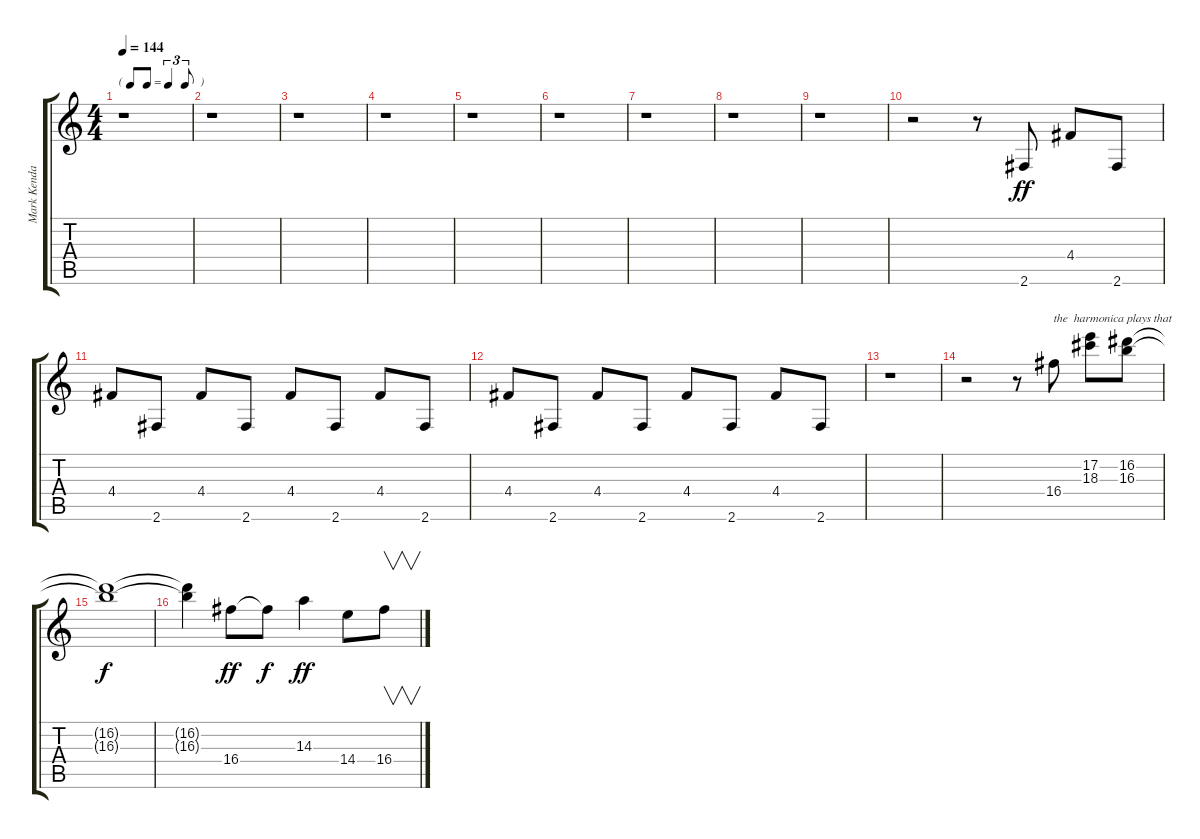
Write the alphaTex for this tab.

\track ("Mark Kendall (clean)" "Mark Kenda") {instrument electricguitarclean}
\staff {score tabs}
\tuning (E4 B3 G3 D3 A2 E2) {hide}
\ts (4 4)
\tf triplet8th
\tempo 144
\clef g2
\ks c
r.1{dy f} |
r.1 |
r.1 |
r.1 |
r.1 |
r.1 |
r.1 |
r.1 |
r.1 |
r.2 r.8 2.6.8{dy ff} 4.4.8 2.6.8 |
4.4.8 2.6.8 4.4.8 2.6.8 4.4.8 2.6.8 4.4.8 2.6.8 |
4.4.8 2.6.8 4.4.8 2.6.8 4.4.8 2.6.8 4.4.8 2.6.8 |
r.1 |
r.2 r.8 16.4.8{txt "the  harmonica plays that"} (17.2 18.3).8 (16.2 16.3).8 |
(16.2{t} 16.3{t}).1{dy f} |
(16.2{t} 16.3{t}).4 16.4.8{dy ff} 16.4{t}.8{dy f} 14.3.4{dy ff} 14.4.8 16.4.8{v}
